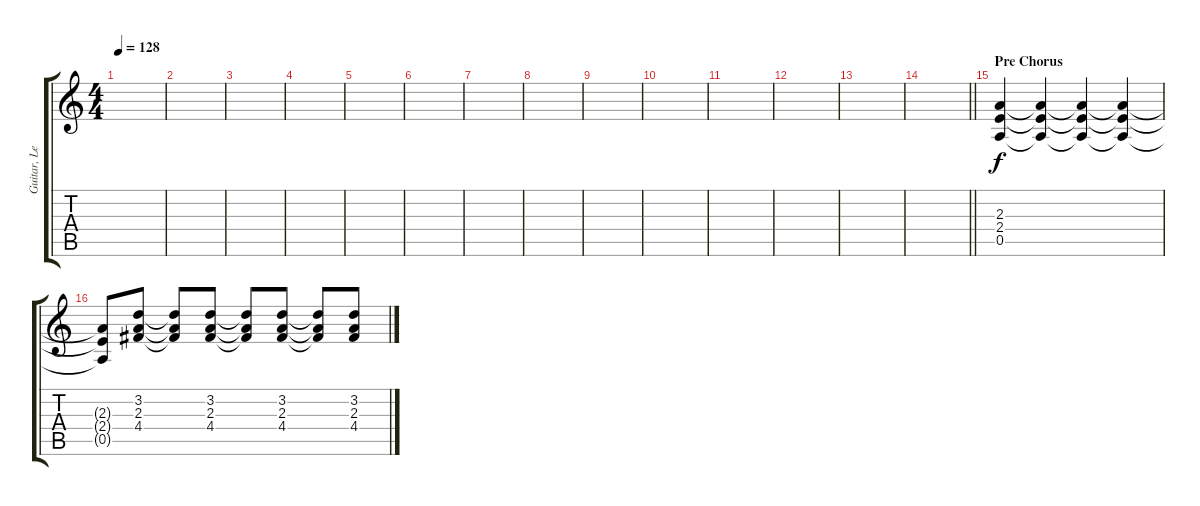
\track ("Guitar, Lead" "Guitar, Le") {instrument overdrivenguitar}
\staff {score tabs}
\tuning (E4 B3 G3 D3 A2 E2) {hide}
\ts (4 4)
\tempo 128
\clef g2
\ks c
|
|
|
|
|
|
|
|
|
|
|
|
|
\barLineRight lightlight
|
\section ("" "Pre Chorus")
(2.3 2.4 0.5).4 (2.3{t} 2.4{t} 0.5{t}).4 (2.3{t} 2.4{t} 0.5{t}).4 (2.3{t} 2.4{t} 0.5{t}).4 |
(2.3{t} 2.4{t} 0.5{t}).8 (3.2 2.3 4.4).8 (3.2{t} 2.3{t} 4.4{t}).8 (3.2 2.3 4.4).8 (3.2{t} 2.3{t} 4.4{t}).8 (3.2 2.3 4.4).8 (3.2{t} 2.3{t} 4.4{t}).8 (3.2 2.3 4.4).8
